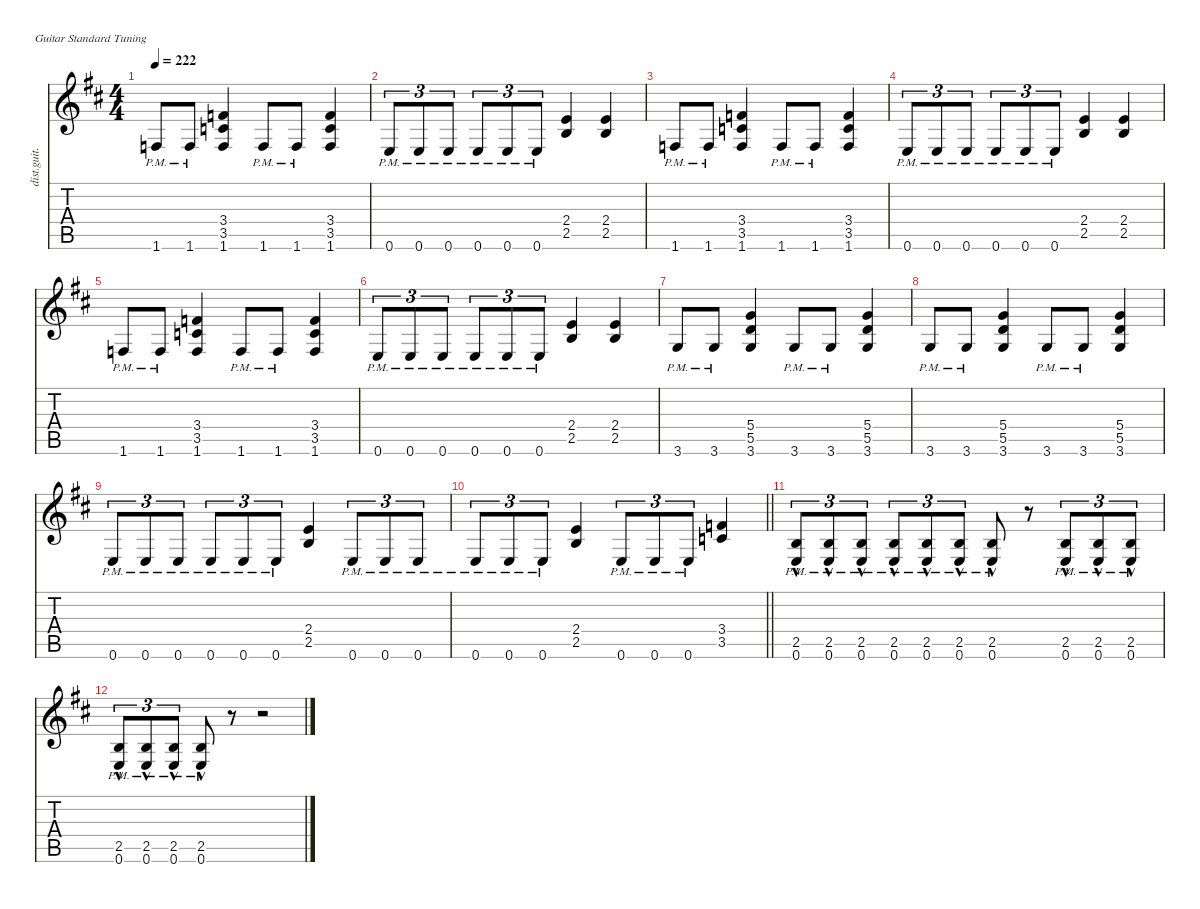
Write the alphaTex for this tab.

\defaultSystemsLayout 4
\hideDynamics
\bracketExtendMode nobrackets
\otherSystemsTrackNameOrientation horizontal
\track ("James Hetfield (Rythym)" "dist.guit.") {defaultSystemsLayout 8 instrument distortionguitar}
\staff {score tabs}
\tuning (E4 B3 G3 D3 A2 E2)
\ts (4 4)
\tempo 222
\clef g2
\ks bminor
1.6{pm acc forcenatural}.8{dy f beam Up} 1.6{pm acc forcenatural}.8{beam Up} (3.4{acc forcenatural} 3.5{acc forcenatural} 1.6{acc forcenatural}).4{beam Up} 1.6{pm acc forcenatural}.8{beam Up} 1.6{pm acc forcenatural}.8{beam Up} (3.4{acc forcenatural} 3.5{acc forcenatural} 1.6{acc forcenatural}).4{beam Up} |
0.6{pm acc forcenatural}.8{tu (3 2) beam Up} 0.6{pm acc forcenatural}.8{tu (3 2) beam Up} 0.6{pm acc forcenatural}.8{tu (3 2) beam Up} 0.6{pm acc forcenatural}.8{tu (3 2) beam Up} 0.6{pm acc forcenatural}.8{tu (3 2) beam Up} 0.6{pm acc forcenatural}.8{tu (3 2) beam Up} (2.4{acc forcenatural} 2.5{acc forcenatural}).4{beam Up} (2.4{acc forcenatural} 2.5{acc forcenatural}).4{beam Up} |
1.6{pm acc forcenatural}.8{beam Up} 1.6{pm acc forcenatural}.8{beam Up} (3.4{acc forcenatural} 3.5{acc forcenatural} 1.6{acc forcenatural}).4{beam Up} 1.6{pm acc forcenatural}.8{beam Up} 1.6{pm acc forcenatural}.8{beam Up} (3.4{acc forcenatural} 3.5{acc forcenatural} 1.6{acc forcenatural}).4{beam Up} |
0.6{pm acc forcenatural}.8{tu (3 2) beam Up} 0.6{pm acc forcenatural}.8{tu (3 2) beam Up} 0.6{pm acc forcenatural}.8{tu (3 2) beam Up} 0.6{pm acc forcenatural}.8{tu (3 2) beam Up} 0.6{pm acc forcenatural}.8{tu (3 2) beam Up} 0.6{pm acc forcenatural}.8{tu (3 2) beam Up} (2.4{acc forcenatural} 2.5{acc forcenatural}).4{beam Up} (2.4{acc forcenatural} 2.5{acc forcenatural}).4{beam Up} |
1.6{pm acc forcenatural}.8{beam Up} 1.6{pm acc forcenatural}.8{beam Up} (3.4{acc forcenatural} 3.5{acc forcenatural} 1.6{acc forcenatural}).4{beam Up} 1.6{pm acc forcenatural}.8{beam Up} 1.6{pm acc forcenatural}.8{beam Up} (3.4{acc forcenatural} 3.5{acc forcenatural} 1.6{acc forcenatural}).4{beam Up} |
0.6{pm acc forcenatural}.8{tu (3 2) beam Up} 0.6{pm acc forcenatural}.8{tu (3 2) beam Up} 0.6{pm acc forcenatural}.8{tu (3 2) beam Up} 0.6{pm acc forcenatural}.8{tu (3 2) beam Up} 0.6{pm acc forcenatural}.8{tu (3 2) beam Up} 0.6{pm acc forcenatural}.8{tu (3 2) beam Up} (2.4{acc forcenatural} 2.5{acc forcenatural}).4{beam Up} (2.4{acc forcenatural} 2.5{acc forcenatural}).4{beam Up} |
3.6{pm acc forcenatural}.8{beam Up} 3.6{pm acc forcenatural}.8{beam Up} (5.4{acc forcenatural} 5.5{acc forcenatural} 3.6{acc forcenatural}).4{beam Up} 3.6{pm acc forcenatural}.8{beam Up} 3.6{pm acc forcenatural}.8{beam Up} (5.4{acc forcenatural} 5.5{acc forcenatural} 3.6{acc forcenatural}).4{beam Up} |
3.6{pm acc forcenatural}.8{beam Up} 3.6{pm acc forcenatural}.8{beam Up} (5.4{acc forcenatural} 5.5{acc forcenatural} 3.6{acc forcenatural}).4{beam Up} 3.6{pm acc forcenatural}.8{beam Up} 3.6{pm acc forcenatural}.8{beam Up} (5.4{acc forcenatural} 5.5{acc forcenatural} 3.6{acc forcenatural}).4{beam Up} |
0.6{pm acc forcenatural}.8{tu (3 2) beam Up} 0.6{pm acc forcenatural}.8{tu (3 2) beam Up} 0.6{pm acc forcenatural}.8{tu (3 2) beam Up} 0.6{pm acc forcenatural}.8{tu (3 2) beam Up} 0.6{pm acc forcenatural}.8{tu (3 2) beam Up} 0.6{pm acc forcenatural}.8{tu (3 2) beam Up} (2.4{acc forcenatural} 2.5{acc forcenatural}).4{beam Up} 0.6{pm acc forcenatural}.8{tu (3 2) beam Up} 0.6{pm acc forcenatural}.8{tu (3 2) beam Up} 0.6{pm acc forcenatural}.8{tu (3 2) beam Up} |
\barLineRight lightlight
0.6{pm acc forcenatural}.8{tu (3 2) beam Up} 0.6{pm acc forcenatural}.8{tu (3 2) beam Up} 0.6{pm acc forcenatural}.8{tu (3 2) beam Up} (2.4{acc forcenatural} 2.5{acc forcenatural}).4{beam Up} 0.6{pm acc forcenatural}.8{tu (3 2) beam Up} 0.6{pm acc forcenatural}.8{tu (3 2) beam Up} 0.6{pm acc forcenatural}.8{tu (3 2) beam Up} (3.4{acc forcenatural} 3.5{acc forcenatural}).4{beam Up} |
(2.5{hac pm acc forcenatural} 0.6{hac pm acc forcenatural}).8{tu (3 2) beam Up} (2.5{hac pm acc forcenatural} 0.6{hac pm acc forcenatural}).8{tu (3 2) beam Up} (2.5{hac pm acc forcenatural} 0.6{hac pm acc forcenatural}).8{tu (3 2) beam Up} (2.5{hac pm acc forcenatural} 0.6{hac pm acc forcenatural}).8{tu (3 2) beam Up} (2.5{hac pm acc forcenatural} 0.6{hac pm acc forcenatural}).8{tu (3 2) beam Up} (2.5{hac pm acc forcenatural} 0.6{hac pm acc forcenatural}).8{tu (3 2) beam Up} (2.5{hac pm acc forcenatural} 0.6{hac pm acc forcenatural}).8{beam Up} r.8{beam Up} (2.5{hac pm acc forcenatural} 0.6{hac pm acc forcenatural}).8{tu (3 2) beam Up} (2.5{hac pm acc forcenatural} 0.6{hac pm acc forcenatural}).8{tu (3 2) beam Up} (2.5{hac pm acc forcenatural} 0.6{hac pm acc forcenatural}).8{tu (3 2) beam Up} |
(2.5{hac pm acc forcenatural} 0.6{hac pm acc forcenatural}).8{tu (3 2) beam Up} (2.5{hac pm acc forcenatural} 0.6{hac pm acc forcenatural}).8{tu (3 2) beam Up} (2.5{hac pm acc forcenatural} 0.6{hac pm acc forcenatural}).8{tu (3 2) beam Up} (2.5{hac pm acc forcenatural} 0.6{hac pm acc forcenatural}).8{beam Up} r.8{beam Up} r.2{beam Up}
